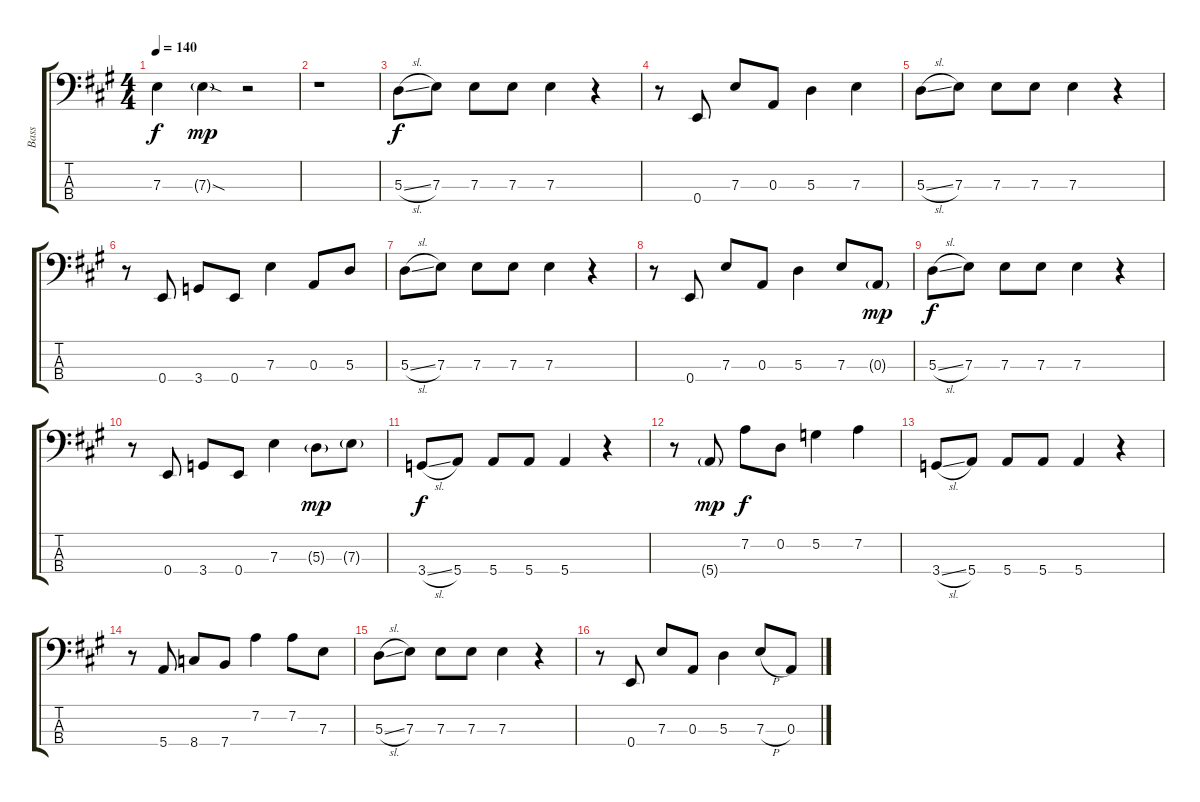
\track ("Bass" "Bass") {instrument electricbassfinger}
\staff {score tabs}
\tuning (G2 D2 A1 E1) {hide}
\ts (4 4)
\tempo 140
\clef f4
\ks a
7.3.4{dy f} 7.3{sod g}.4{dy mp} r.2 |
r.1 |
5.3{sl}.8{dy f} 7.3.8 7.3.8 7.3.8 7.3.4 r.4 |
r.8 0.4.8 7.3.8 0.3.8 5.3.4 7.3.4 |
5.3{sl}.8 7.3.8 7.3.8 7.3.8 7.3.4 r.4 |
r.8 0.4.8 3.4.8 0.4.8 7.3.4 0.3.8 5.3.8 |
5.3{sl}.8 7.3.8 7.3.8 7.3.8 7.3.4 r.4 |
r.8 0.4.8 7.3.8 0.3.8 5.3.4 7.3.8 0.3{g}.8{dy mp} |
5.3{sl}.8{dy f} 7.3.8 7.3.8 7.3.8 7.3.4 r.4 |
r.8 0.4.8 3.4.8 0.4.8 7.3.4 5.3{g}.8{dy mp} 7.3{g}.8 |
3.4{sl}.8{dy f} 5.4.8 5.4.8 5.4.8 5.4.4 r.4 |
r.8 5.4{g}.8{dy mp} 7.2.8{dy f} 0.2.8 5.2.4 7.2.4 |
3.4{sl}.8 5.4.8 5.4.8 5.4.8 5.4.4 r.4 |
r.8 5.4.8 8.4.8 7.4.8 7.2.4 7.2.8 7.3.8 |
5.3{sl}.8 7.3.8 7.3.8 7.3.8 7.3.4 r.4 |
r.8 0.4.8 7.3.8 0.3.8 5.3.4 7.3{h}.8 0.3.8
